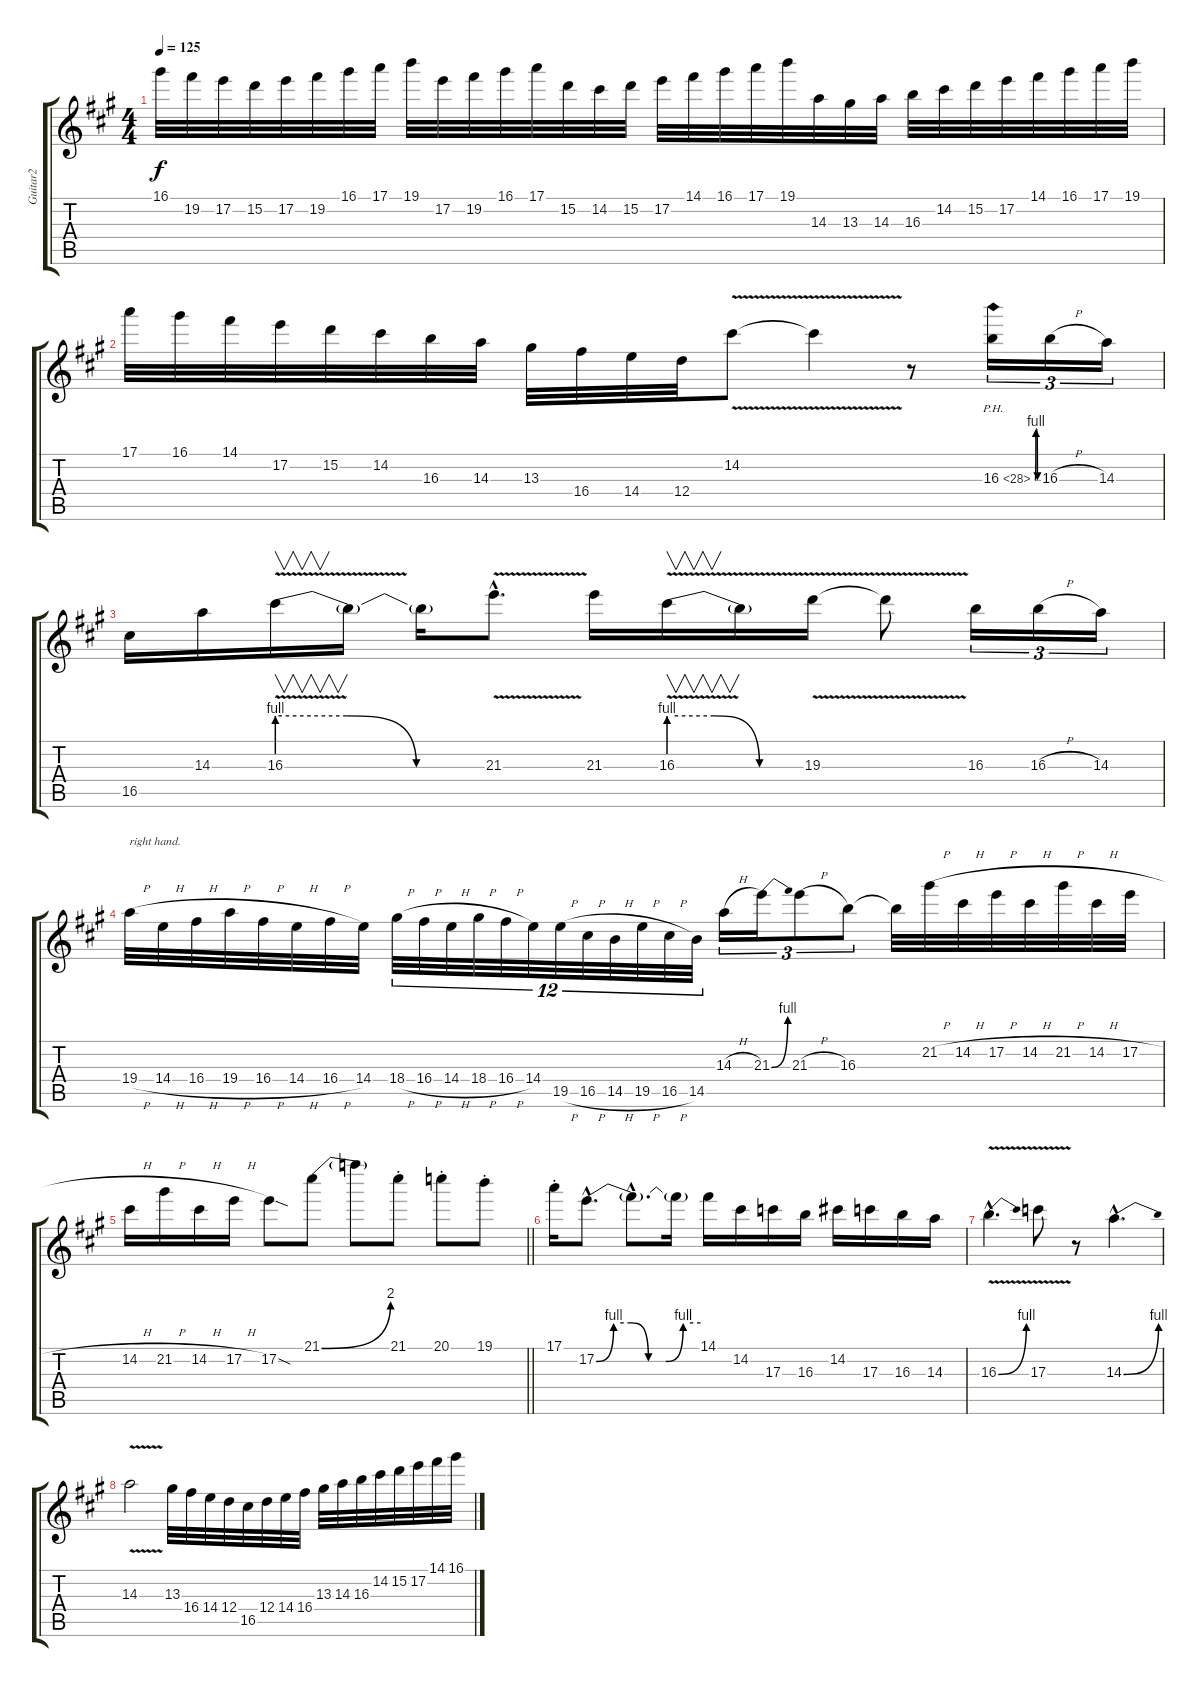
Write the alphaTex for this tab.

\track ("Guitar2" "Guitar2") {instrument overdrivenguitar}
\staff {score tabs}
\tuning (E4 B3 G3 D3 A2 E2) {hide}
\ts (4 4)
\tempo 125
\clef g2
\ks a
16.1.32{dy f} 19.2.32 17.2.32 15.2.32 17.2.32 19.2.32 16.1.32 17.1.32 19.1.32 17.2.32 19.2.32 16.1.32 17.1.32 15.2.32 14.2.32 15.2.32 17.2.32 14.1.32 16.1.32 17.1.32 19.1.32 14.3.32 13.3.32 14.3.32 16.3.32 14.2.32 15.2.32 17.2.32 14.1.32 16.1.32 17.1.32 19.1.32 |
17.1.32 16.1.32 14.1.32 17.2.32 15.2.32 14.2.32 16.3.32 14.3.32 13.3.32 16.4.32 14.4.32 12.4.32 14.2{v}.8 14.2{t}.4 r.8 16.3{be (custom 0 0 15 4 30 4 45 0 60 0) ph 12}.16{tu (3 2)} 16.3{h}.16{tu (3 2)} 14.3.16{tu (3 2)} |
16.5.16 14.3.16 16.3{be (custom 0 4 20 4 40 0 60 0) v}.16{v} 16.3{t}.16 16.3{t}.16 21.3{v hac}.8{d} 21.3.16 16.3{be (custom 0 4 20 4 40 0 60 0) v}.16{v} 16.3{t}.16 19.3{v}.16 19.3{t}.8 16.3.16{tu (3 2)} 16.3{h}.16{tu (3 2)} 14.3.16{tu (3 2)} |
19.4{h}.32{txt "right hand."} 14.4{h}.32 16.4{h}.32 19.4{h}.32 16.4{h}.32 14.4{h}.32 16.4{h}.32 14.4.32 18.4{h}.32{tu (12 8)} 16.4{h}.32{tu (12 8)} 14.4{h}.32{tu (12 8)} 18.4{h}.32{tu (12 8)} 16.4{h}.32{tu (12 8)} 14.4.32{tu (12 8)} 19.5{h}.32{tu (12 8)} 16.5{h}.32{tu (12 8)} 14.5{h}.32{tu (12 8)} 19.5{h}.32{tu (12 8)} 16.5{h}.32{tu (12 8)} 14.5.32{tu (12 8)} 14.3{h}.16{tu (3 2)} 21.3{be (bend 0 0 60 4)}.16{tu (3 2)} 21.3{h}.8{tu (3 2)} 16.3.8{tu (3 2)} 16.3{t}.32 21.2{h}.32 14.2{h}.32 17.2{h}.32 14.2{h}.32 21.2{h}.32 14.2{h}.32 17.2{h}.32 |
\barLineRight lightlight
14.2{h}.16 21.2{h}.16 14.2{h}.16 17.2{h}.16 17.2{sod}.8 21.1{be (bend 0 0 60 8)}.8 21.1{t}.8 21.1{st}.8 20.1{st}.8 19.1{st}.8 |
17.1{st}.16 17.2{be (custom 0 0 10 4 20 4 30 0 40 0 50 4 60 4) hac}.8{d} 17.2{hac t}.8{d} 17.2{t}.16 14.1.16 14.2.16 17.3.16 16.3.16 14.2.16 17.3.16 16.3.16 14.3.16 |
16.3{be (bend 0 0 60 4) v hac}.4{d} 17.3{v}.8 r.8 14.3{be (bend 0 0 60 4) hac}.4{d} |
14.3{v}.2 13.3.32 16.4.32 14.4.32 12.4.32 16.5.32 12.4.32 14.4.32 16.4.32 13.3.32 14.3.32 16.3.32 14.2.32 15.2.32 17.2.32 14.1.32 16.1.32
